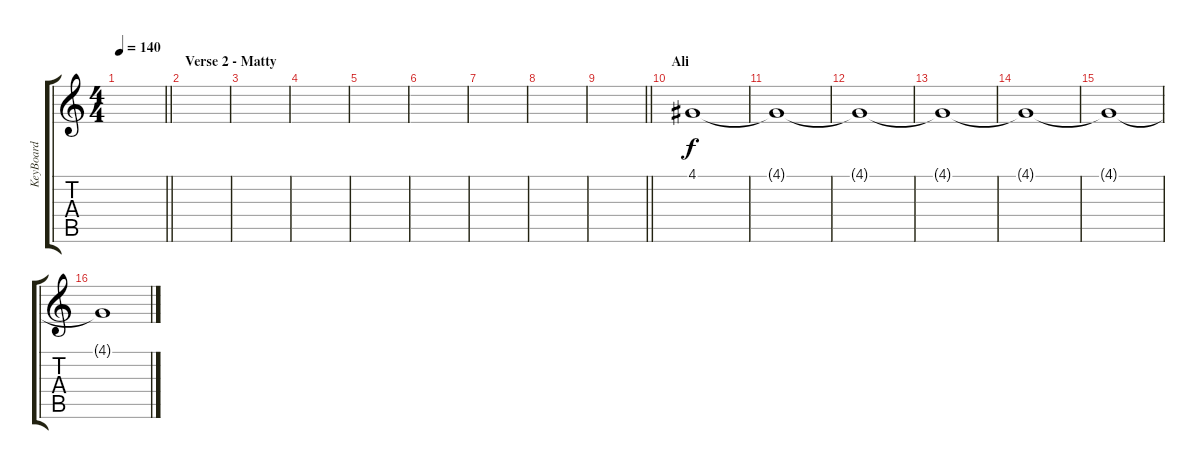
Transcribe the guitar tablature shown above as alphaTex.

\track ("KeyBoard" "KeyBoard") {instrument drawbarorgan}
\staff {score tabs}
\tuning (E4 B3 G3 D3 A2 E2) {hide}
\ts (4 4)
\tempo 140
\clef g2
\barLineRight lightlight
\ks c
|
\section ("" "Verse 2 - Matty")
|
|
|
|
|
|
|
\barLineRight lightlight
|
\section ("" "Ali")
4.1.1 |
4.1{t}.1 |
4.1{t}.1 |
4.1{t}.1 |
4.1{t}.1 |
4.1{t}.1 |
4.1{t}.1
